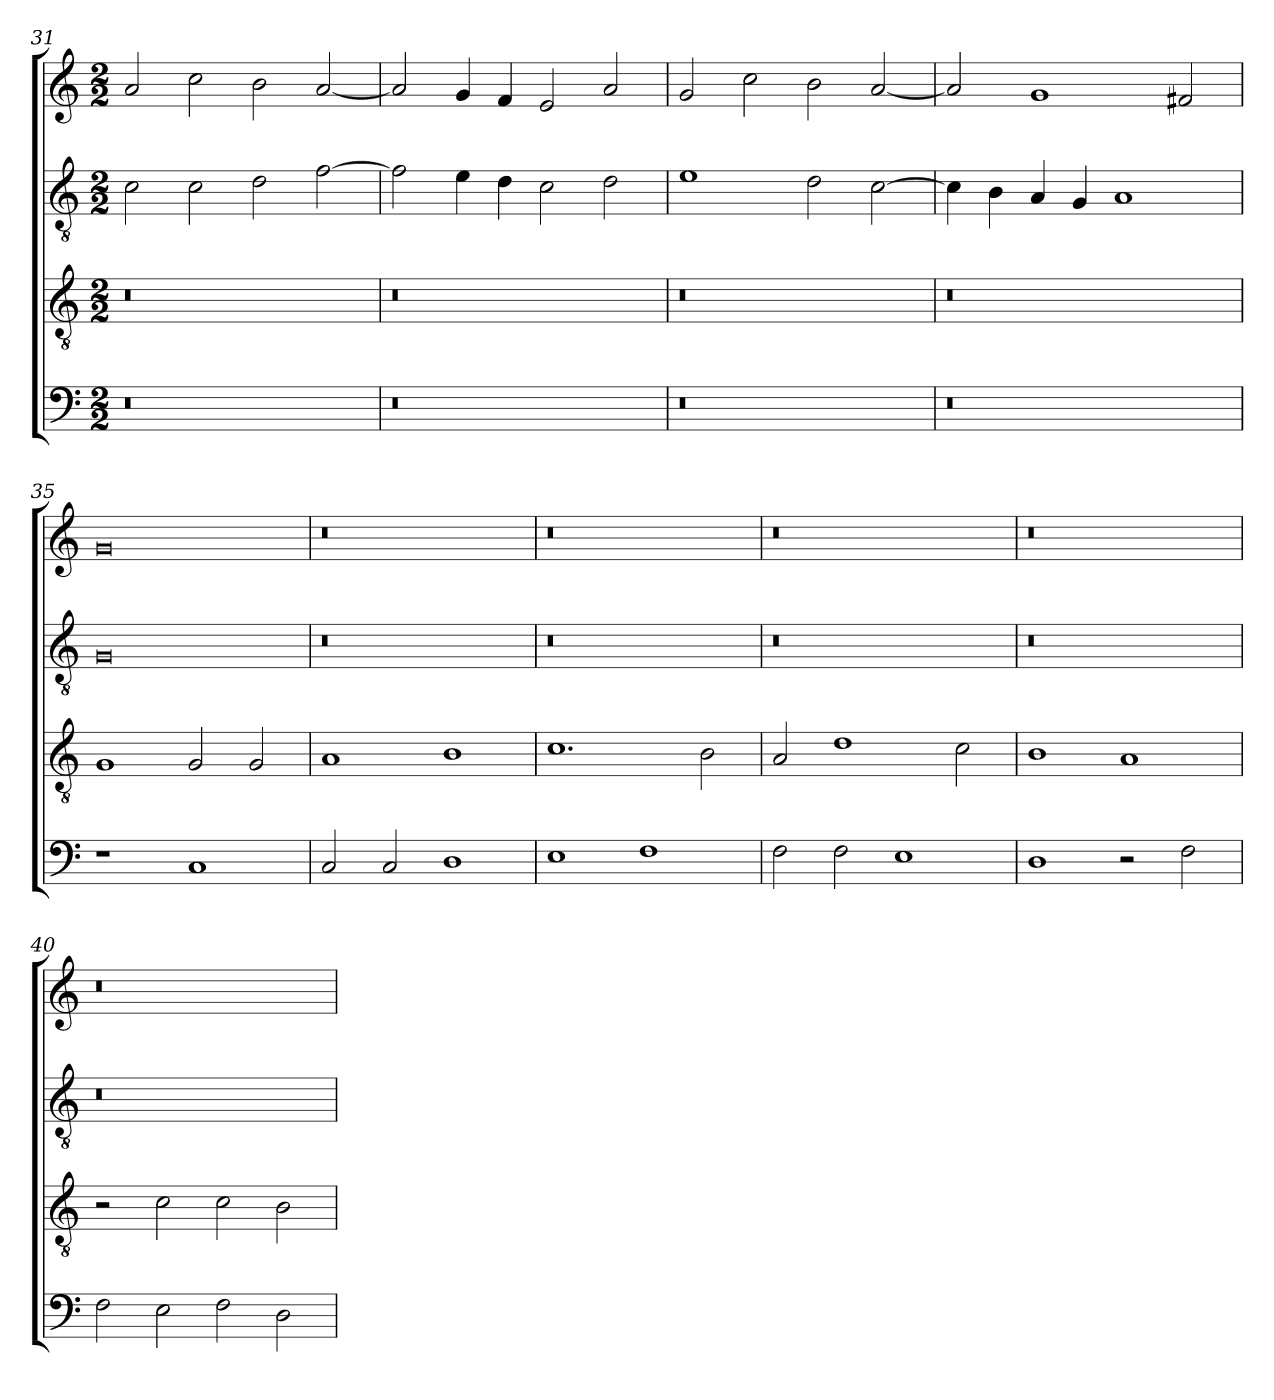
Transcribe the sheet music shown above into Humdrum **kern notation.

**kern	**kern	**kern	**kern
*part4	*part3	*part2	*part1
*staff4	*staff3	*staff2	*staff1
*clefF4	*clefGv2	*clefGv2	*clefG2
*k[]	*k[]	*k[]	*k[]
*M2/2	*M2/2	*M2/2	*M2/2
=31	=31	=31	=31
0r	0r	2c\	2a/
.	.	2c\	2cc\
.	.	2d\	2b\
.	.	[2f\	[2a/
=32	=32	=32	=32
0r	0r	2f\]	2a/]
.	.	4e\	4g/
.	.	4d\	4f/
.	.	2c\	2e/
.	.	2d\	2a/
=33	=33	=33	=33
0r	0r	1e	2g/
.	.	.	2cc\
.	.	2d\	2b\
.	.	[2c\	[2a/
=34	=34	=34	=34
0r	0r	4c\]	2a/]
.	.	4B\	.
.	.	4A/	1g
.	.	4G/	.
.	.	1A	.
.	.	.	2f#X/
=35	=35	=35	=35
1r	1G	0G	0g
1C	2G/	.	.
.	2G/	.	.
=36	=36	=36	=36
2C/	1A	0r	0r
2C/	.	.	.
1D	1B	.	.
=37	=37	=37	=37
1E	1.c	0r	0r
1F	.	.	.
.	2B\	.	.
=38	=38	=38	=38
2F\	2A/	0r	0r
2F\	1d	.	.
1E	.	.	.
.	2c\	.	.
=39	=39	=39	=39
1D	1B	0r	0r
2r	1A	.	.
2F\	.	.	.
=40	=40	=40	=40
2F\	2r	0r	0r
2E\	2c\	.	.
2F\	2c\	.	.
2D\	2B\	.	.
=	=	=	=
*-	*-	*-	*-
